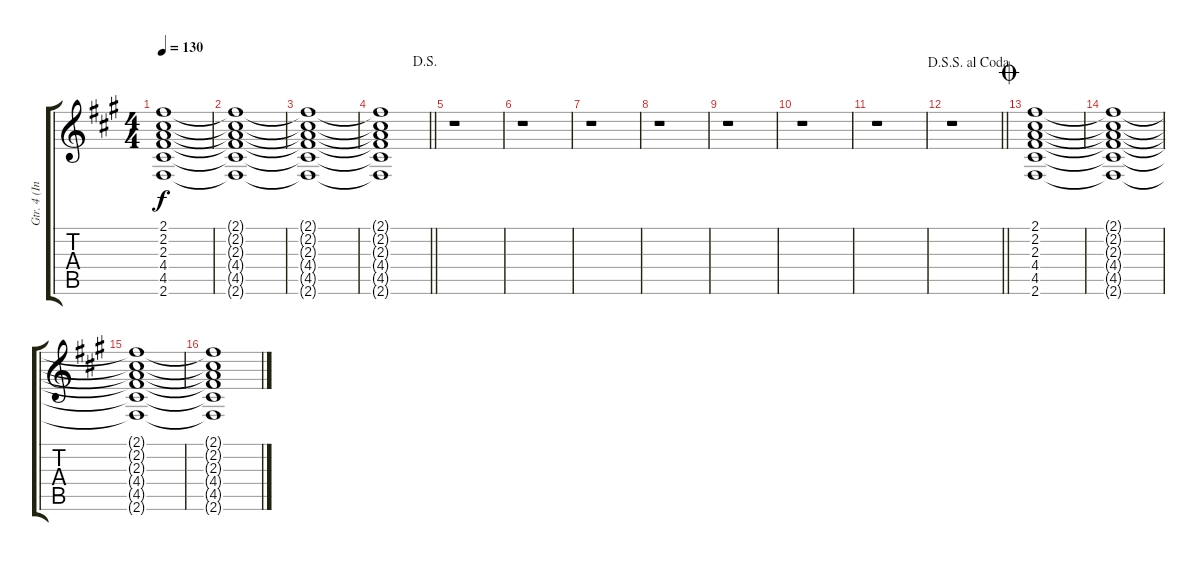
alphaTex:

\track ("Gtr. 4 (Interlude Chords)" "Gtr. 4 (In") {instrument overdrivenguitar}
\staff {score tabs}
\tuning (E4 B3 G3 D3 A2 E2) {hide}
\ts (4 4)
\tempo 130
\clef g2
\ks a
(2.1 2.2 2.3 4.4 4.5 2.6).1{dy f} |
(2.1{t} 2.2{t} 2.3{t} 4.4{t} 4.5{t} 2.6{t}).1 |
(2.1{t} 2.2{t} 2.3{t} 4.4{t} 4.5{t} 2.6{t}).1 |
\jump dalsegno
\barLineRight lightlight
(2.1{t} 2.2{t} 2.3{t} 4.4{t} 4.5{t} 2.6{t}).1 |
r.1 |
r.1 |
r.1 |
r.1 |
r.1 |
r.1 |
r.1 |
\jump dalsegnosegnoalcoda
\barLineRight lightlight
r.1 |
\jump coda
(2.1 2.2 2.3 4.4 4.5 2.6).1 |
(2.1{t} 2.2{t} 2.3{t} 4.4{t} 4.5{t} 2.6{t}).1 |
(2.1{t} 2.2{t} 2.3{t} 4.4{t} 4.5{t} 2.6{t}).1 |
(2.1{t} 2.2{t} 2.3{t} 4.4{t} 4.5{t} 2.6{t}).1
